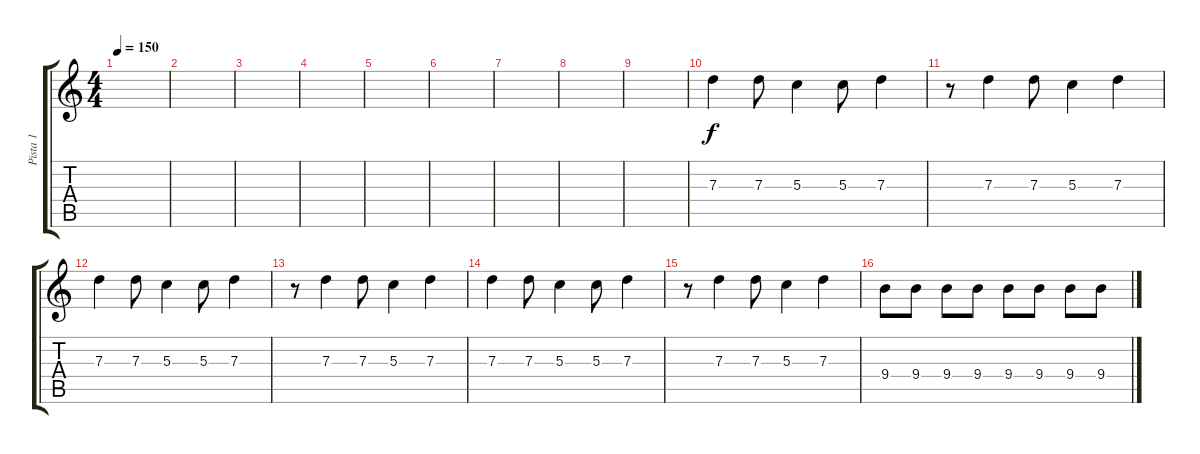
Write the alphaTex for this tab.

\track ("Pista 1" "Pista 1") {instrument distortionguitar}
\staff {score tabs}
\tuning (E4 B3 G3 D3 A2 E2) {hide}
\ts (4 4)
\tempo 150
\clef g2
\ks c
|
|
|
|
|
|
|
|
|
7.3.4 7.3.8 5.3.4 5.3.8 7.3.4 |
r.8 7.3.4 7.3.8 5.3.4 7.3.4 |
7.3.4 7.3.8 5.3.4 5.3.8 7.3.4 |
r.8 7.3.4 7.3.8 5.3.4 7.3.4 |
7.3.4 7.3.8 5.3.4 5.3.8 7.3.4 |
r.8 7.3.4 7.3.8 5.3.4 7.3.4 |
9.4.8 9.4.8 9.4.8 9.4.8 9.4.8 9.4.8 9.4.8 9.4.8
